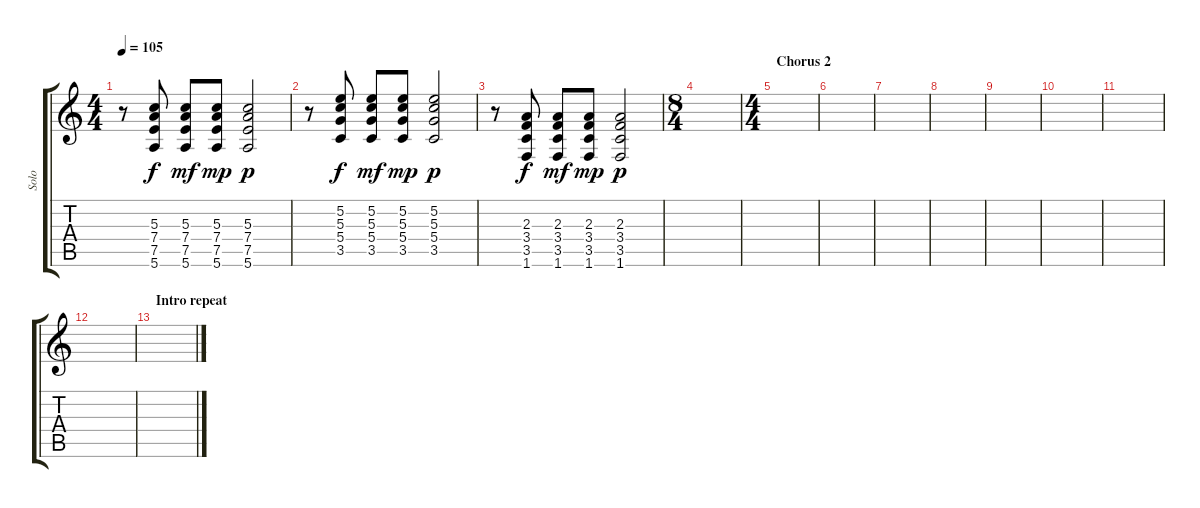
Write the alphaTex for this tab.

\track ("Solo" "Solo") {instrument distortionguitar}
\staff {score tabs}
\tuning (E4 B3 G3 D3 A2 E2) {hide}
\ts (4 4)
\tempo 105
\clef g2
\ks c
r.8{dy p} (5.3 7.4 7.5 5.6).8{dy f} (5.3 7.4 7.5 5.6).8{dy mf} (5.3 7.4 7.5 5.6).8{dy mp} (5.3 7.4 7.5 5.6).2{dy p} |
r.8 (5.2 5.3 5.4 3.5).8{dy f} (5.2 5.3 5.4 3.5).8{dy mf} (5.2 5.3 5.4 3.5).8{dy mp} (5.2 5.3 5.4 3.5).2{dy p} |
r.8 (2.3 3.4 3.5 1.6).8{dy f} (2.3 3.4 3.5 1.6).8{dy mf} (2.3 3.4 3.5 1.6).8{dy mp} (2.3 3.4 3.5 1.6).2{dy p} |
\ts (8 4)
|
\ts (4 4)
\section ("" "Chorus 2")
|
|
|
|
|
|
|
|
\section ("" "Intro repeat")
